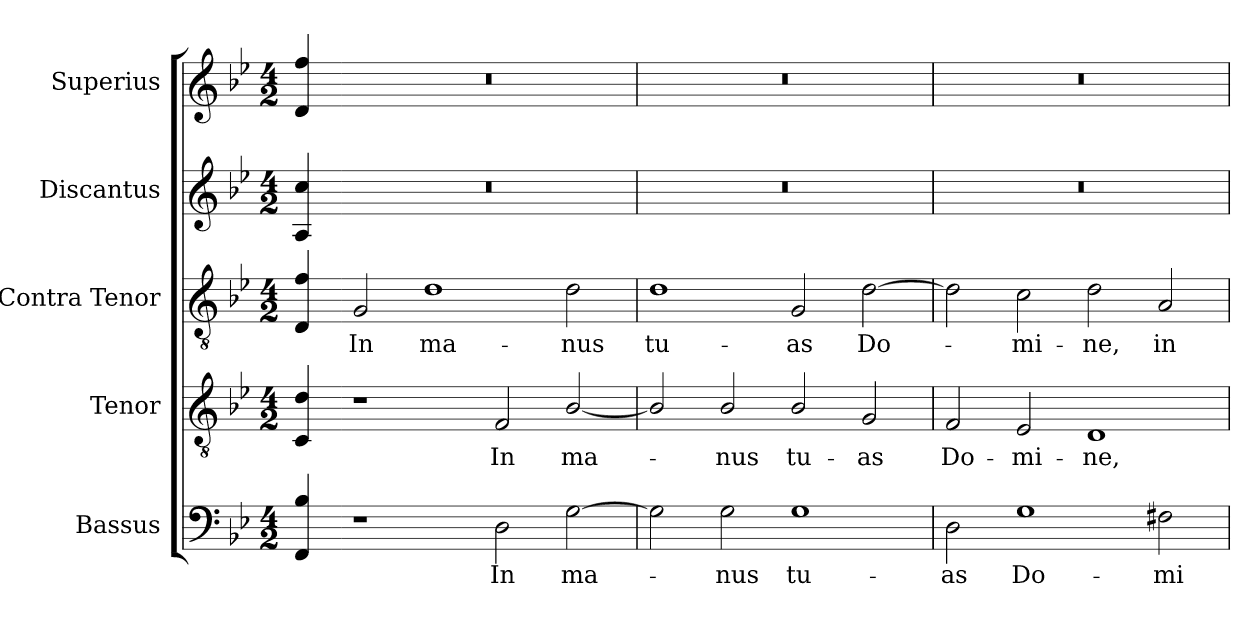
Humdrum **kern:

**kern	**text	**kern	**text	**kern	**text	**kern	**kern
*part5	*part5	*part4	*part4	*part3	*part3	*part2	*part1
*staff5	*staff5	*staff4	*staff4	*staff3	*staff3	*staff2	*staff1
*I"Bassus	*	*I"Tenor	*	*I"Contra Tenor	*	*I"Discantus	*I"Superius
*I'B.	*	*I'T.	*	*I'T.	*	*I'A.	*
!!LO:PB:g=z
*clefF4	*	*clefGv2	*	*clefGv2	*	*clefG2	*clefG2
*	*	*ITrd7c12	*	*ITrd7c12	*	*	*
*k[b-e-]	*	*k[b-e-]	*	*k[b-e-]	*	*k[b-e-]	*k[b-e-]
*B-:	*	*B-:	*	*B-:	*	*B-:	*B-:
*M4/2	*	*M4/2	*	*M4/2	*	*M4/2	*M4/2
=	=	=	=	=	=	=	=
4FFi/ 4B-i	.	4CCi/ 4Di	.	4DDi/ 4Fi	.	4Ai/ 4cci	4di/ 4ffi
=1-	=1-	=1-	=1-	=1-	=1-	=1-	=1-
!	!	!	!	!	!LO:LY:b:color=#000000	!LO:N:vis=1	!LO:N:vis=1
1r	.	1r	.	2GGi/	In	0r	0r
!	!	!	!	!	!LO:LY:b:color=#000000	!	!
.	.	.	.	1Di	ma-	.	.
!	!LO:LY:b:color=#000000	!	!	!	!	!	!
!	!	!	!LO:LY:b:color=#000000	!	!	!	!
2Di\	In	2FFi/	In	.	.	.	.
!	!LO:LY:b:color=#000000	!	!	!	!	!	!
!	!	!	!LO:LY:b:color=#000000	!	!	!	!
!	!	!	!	!	!LO:LY:b:color=#000000	!	!
[>2Gi\	ma-	[<2BB-i/	ma-	2Di\	-nus	.	.
=2	=2	=2	=2	=2	=2	=2	=2
!	!	!	!	!	!LO:LY:b:color=#000000	!LO:N:vis=1	!LO:N:vis=1
2Gi\]	.	2BB-i/]	.	1Di	tu-	0r	0r
!	!LO:LY:b:color=#000000	!	!	!	!	!	!
!	!	!	!LO:LY:b:color=#000000	!	!	!	!
2Gi\	-nus	2BB-i/	-nus	.	.	.	.
!	!LO:LY:b:color=#000000	!	!	!	!	!	!
!	!	!	!LO:LY:b:color=#000000	!	!	!	!
!	!	!	!	!	!LO:LY:b:color=#000000	!	!
1Gi	tu-	2BB-i/	tu-	2GGi/	-as	.	.
!	!	!	!LO:LY:b:color=#000000	!	!	!	!
!	!	!	!	!	!LO:LY:b:color=#000000	!	!
.	.	2GGi/	-as	[>2Di\	Do-	.	.
=3	=3	=3	=3	=3	=3	=3	=3
!	!LO:LY:b:color=#000000	!	!	!	!	!	!
!	!	!	!LO:LY:b:color=#000000	!	!	!LO:N:vis=1	!LO:N:vis=1
2Di\	-as	2FFi/	Do-	2Di\]	.	0r	0r
!	!LO:LY:b:color=#000000	!	!	!	!	!	!
!	!	!	!LO:LY:b:color=#000000	!	!	!	!
!	!	!	!	!	!LO:LY:b:color=#000000	!	!
1Gi	Do-	2EE-i/	-mi-	2Ci\	-mi-	.	.
!	!	!	!LO:LY:b:color=#000000	!	!	!	!
!	!	!	!	!	!LO:LY:b:color=#000000	!	!
.	.	1DDi	-ne,	2Di\	-ne,	.	.
!	!LO:LY:b:color=#000000	!	!	!	!	!	!
!	!	!	!	!	!LO:LY:b:color=#000000	!	!
2F#Xi\	-mi-	.	.	2AAi/	in	.	.
=	=	=	=	=	=	=	=
*-	*-	*-	*-	*-	*-	*-	*-
